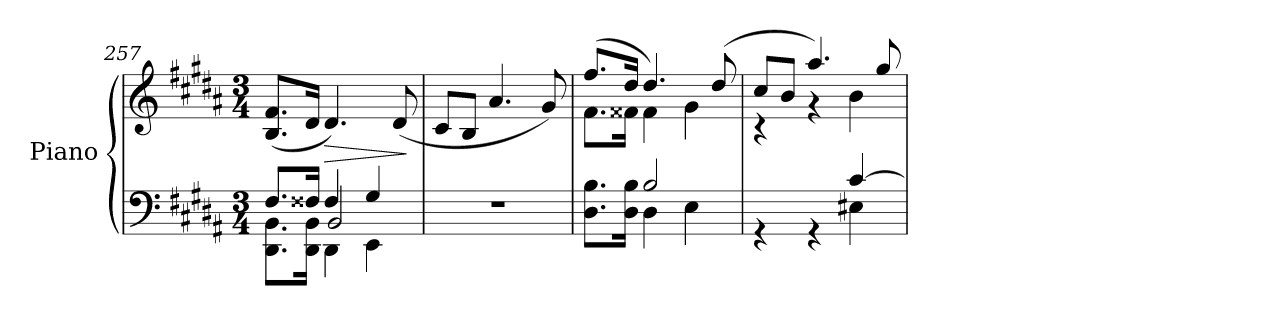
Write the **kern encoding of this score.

**kern	**kern	**dynam
*part1	*part1	*part1
*staff2	*staff1	*staff1/2
*I"Piano	*	*
*I'Pno.	*	*
*clefF4	*clefG2	*
*k[f#c#g#d#a#]	*k[f#c#g#d#a#]	*
*M3/4	*M3/4	*
*MM50	*MM50	*
=257	=257	=257
*^	*	*
*	*^	*	*
8.F#/L	8.DD#\ 8.BB\L	4ryy	(>8.B/ 8.f#/L	.
*	*	*	*MM58	*
16F##X/Jk	16DD#\ 16BB\Jk	.	16d#/Jk	.
!	!	!	!	!LO:HP:b
4F##/	2BB/	4DD#\	4.d#/)	>
4G#/	.	4EE\	.	.
.	.	.	(>8d#/	.
*v	*v	*v	*	*
.	.	]
!!LO:LB:g=z
=258	=258	=258
2.r	8c#/L	.
.	8B/J	.
*	*MM50	*
.	4.a#/	.
.	8g#/)	.
=259	=259	=259
*^	*^	*
8.D#\ 8.B\L	4ryy	(>8.ff#/L	8.f#\L	.
*	*	*MM58	*	*
16D#\ 16B\Jk	.	16dd#/Jk	16f##X\Jk	.
2B/	4D#\	4.dd#/)	4f##\	.
.	4E\	.	4g#\	.
.	.	(>8dd#/	.	.
=260	=260	=260	=260	=260
4rGG	2ryy	8cc#/L	4r	.
.	.	8b/J	.	.
4rGG	.	4.aa#/)	4r	.
[4c#/	4E#X\	.	4b\	.
.	.	8gg#/	.	.
*v	*v	*	*	*
*	*v	*v	*
=	=	=
*-	*-	*-
